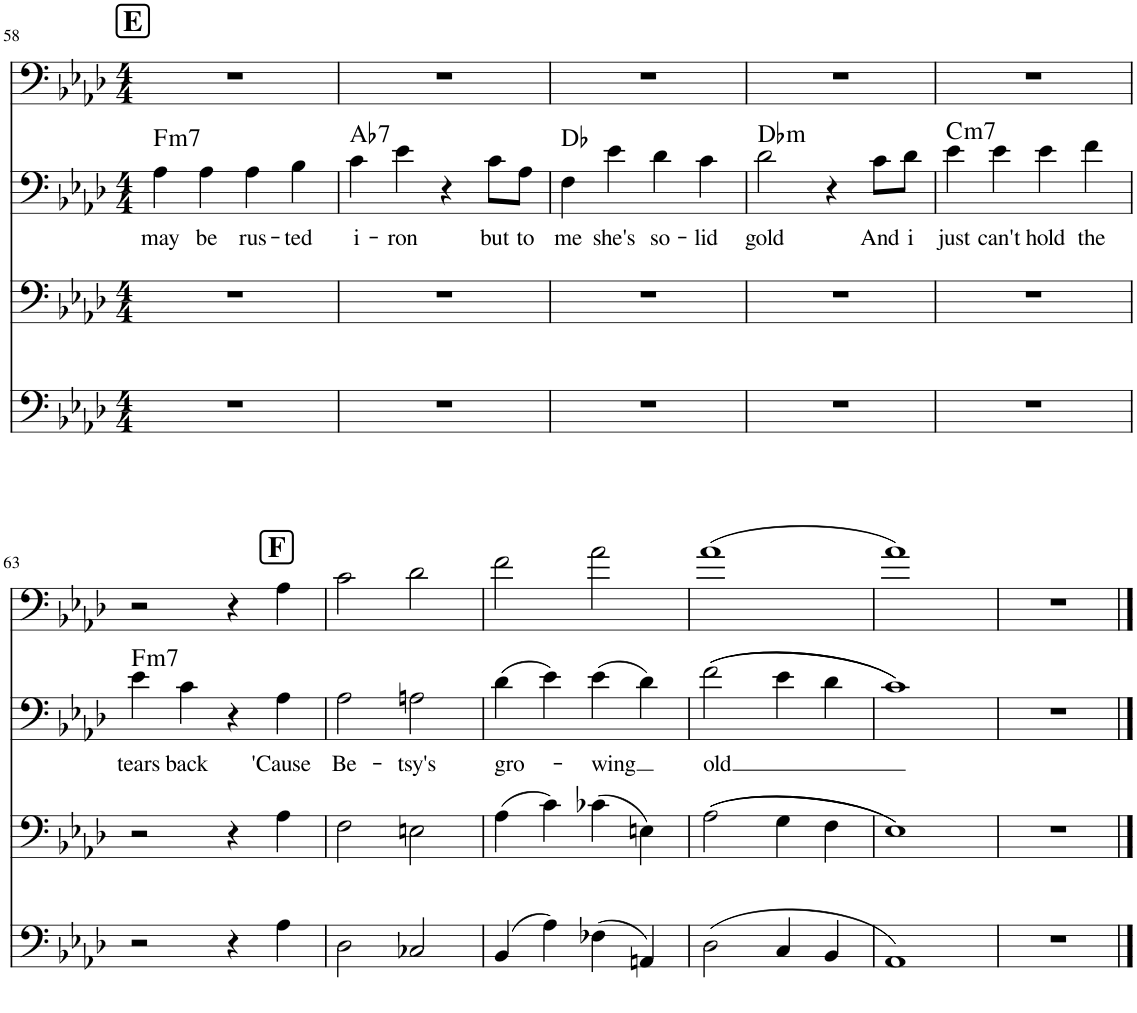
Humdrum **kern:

**kern	**kern	**kern	**text	**kern	**harte
*part1	*part1	*part1	*part1	*part1	*part1
*staff4	*staff3	*staff2	*staff2	*staff1	*
*I"Piano	*	*	*	*	*
*I'Pno.	*	*	*	*	*
!!LO:PB:g=z
*clefF4	*clefF4	*clefF4	*	*clefF4	*
*k[b-e-a-d-]	*k[b-e-a-d-]	*k[b-e-a-d-]	*	*k[b-e-a-d-]	*
*M4/4	*M4/4	*M4/4	*	*M4/4	*
!!LO:REH:place=s1:a:B:cj:fs=14:t=E
=58	=58	=58	=58	=58	=58
!	!	!	!LO:LY:b	!	!LO:H:kt=m7
1r	1r	4A-\	may	1r	F:min7
!	!	!	!LO:LY:b	!	!
.	.	4A-\	be	.	.
!	!	!	!LO:LY:b	!	!
.	.	4A-\	rus-	.	.
!	!	!	!LO:LY:b	!	!
.	.	4B-\	-ted	.	.
=59	=59	=59	=59	=59	=59
!	!	!	!LO:LY:b	!	!LO:H:kt=7
1r	1r	4c\	i-	1r	Ab:7
!	!	!	!LO:LY:b	!	!
.	.	4e-\	-ron	.	.
.	.	4r	.	.	.
!	!	!	!LO:LY:b	!	!
.	.	8c\L	but	.	.
!	!	!	!LO:LY:b	!	!
.	.	8A-\J	to	.	.
=60	=60	=60	=60	=60	=60
!	!	!	!LO:LY:b	!	!
1r	1r	4F\	me	1r	Db:maj
!	!	!	!LO:LY:b	!	!
.	.	4e-\	she's	.	.
!	!	!	!LO:LY:b	!	!
.	.	4d-\	so-	.	.
!	!	!	!LO:LY:b	!	!
.	.	4c\	-lid	.	.
=61	=61	=61	=61	=61	=61
!	!	!	!LO:LY:b	!	!LO:H:kt=m
1r	1r	2d-\	gold	1r	Db:min
.	.	4r	.	.	.
!	!	!	!LO:LY:b	!	!
.	.	8c\L	And	.	.
!	!	!	!LO:LY:b	!	!
.	.	8d-\J	i	.	.
=62	=62	=62	=62	=62	=62
!	!	!	!LO:LY:b	!	!LO:H:kt=m7
1r	1r	4e-\	just	1r	C:min7
!	!	!	!LO:LY:b	!	!
.	.	4e-\	can't	.	.
!	!	!	!LO:LY:b	!	!
.	.	4e-\	hold	.	.
!	!	!	!LO:LY:b	!	!
.	.	4f\	the	.	.
!!LO:LB:g=z
!!LO:REH:place=s1:a:B:cj:fs=14:t=F:qo=3
=63	=63	=63	=63	=63	=63
!	!	!	!LO:LY:b	!	!LO:H:kt=m7
2r	2r	4e-\	tears	2r	F:min7
!	!	!	!LO:LY:b	!	!
.	.	4c\	back	.	.
4r	4r	4r	.	4r	.
!	!	!	!LO:LY:b	!	!
4A-\	4A-\	4A-\	'Cause	4A-\	.
=64	=64	=64	=64	=64	=64
!	!	!	!LO:LY:b	!	!
2D-\	2F\	2A-\	Be-	2c\	.
!	!	!	!LO:LY:b	!	!
2C-X/	2En\	2An\	-tsy's	2d-\	.
=65	=65	=65	=65	=65	=65
!	!	!	!LO:LY:b	!	!
4BB-/	4A-\	4d-\	gro-	2f\	.
4A-\	4c\	4e-\	.	.	.
!	!	!	!LO:LY:b	!	!
4F-X\	4c-X\	4e-\	-wing	2a-\	.
4AAn/	4En\	4d-\	.	.	.
=66	=66	=66	=66	=66	=66
!	!	!	!LO:LY:b	!	!
2D-\	2A-\	2f\	old	(1a-	.
4C/	4G\	4e-\	.	.	.
4BB-/	4F\	4d-\	.	.	.
=67	=67	=67	=67	=67	=67
1AA-	1E-	1c	.	1a-)	.
=68	=68	=68	=68	=68	=68
1r	1r	1r	.	1r	.
==	==	==	==	==	==
*-	*-	*-	*-	*-	*-
